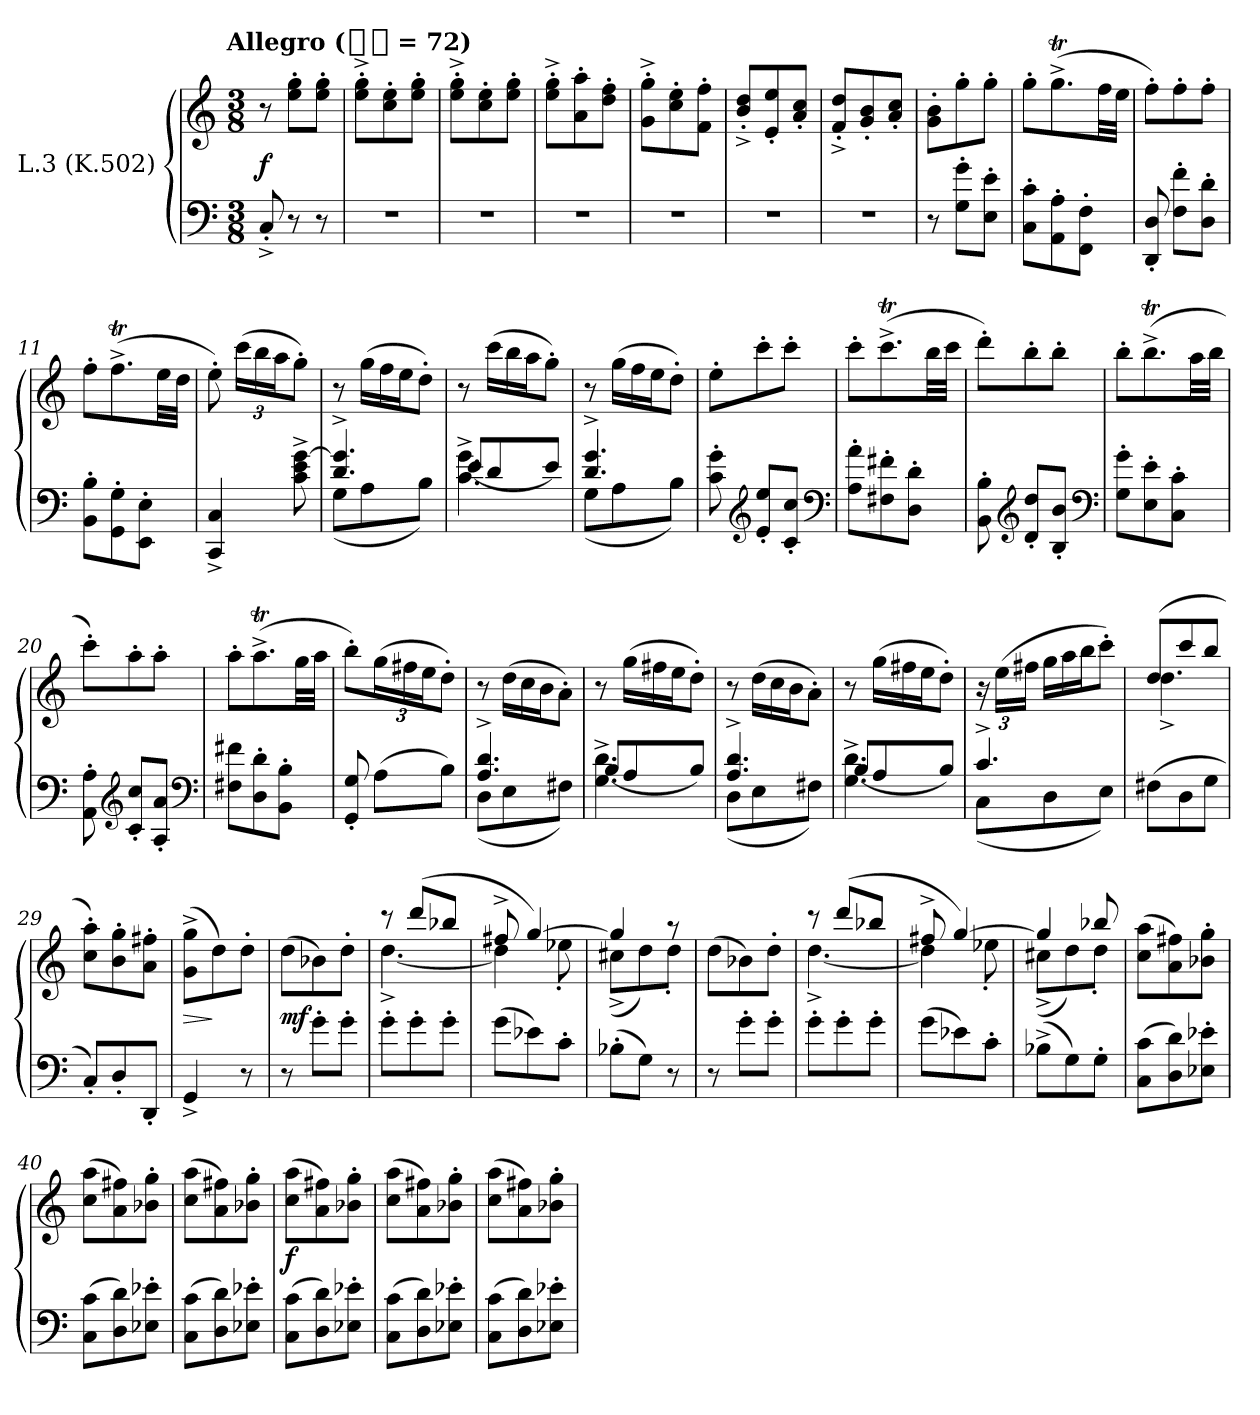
**kern	**kern	**dynam
*part1	*part1	*part1
*staff2	*staff1	*staff1/2
*I"L.3 (K.502)	*	*
*clefF4	*clefG2	*
*k[]	*k[]	*
*C:	*C:	*
!!LO:TX:omd:t=Allegro ([quarter-dot] = 72)
*M3/8	*M3/8	*
*MM108	*MM108	*
=1	=1	=1
8C'^	8r	f
8r	8ee' 8gg'L	.
8r	8ee' 8gg'J	.
=2	=2	=2
4.r	8ee'^ 8gg'^L	.
.	8cc' 8ee'	.
.	8ee' 8gg'J	.
=3	=3	=3
4.r	8ee'^ 8gg'^L	.
.	8cc' 8ee'	.
.	8ee' 8gg'J	.
=4	=4	=4
4.r	8ee'^ 8gg'^L	.
.	8a' 8aa'	.
.	8dd' 8ff'J	.
=5	=5	=5
4.r	8g'^ 8gg'^L	.
.	8cc' 8ee'	.
.	8f' 8ff'J	.
=6	=6	=6
4.r	8b'^ 8dd'^L	.
.	8e' 8ee'	.
.	8a' 8cc'J	.
!!LO:LB:g=z
=7	=7	=7
4.r	8f'^ 8dd'^L	.
.	8g' 8b'	.
.	8a' 8cc'J	.
=8	=8	=8
8r	8g' 8b'L	.
8G' 8g'L	8gg'	.
8E' 8e'J	8gg'J	.
=9	=9	=9
8C' 8c'L	8gg'L	.
8AA' 8A'	(8.ggT^	.
8FF' 8F'J	.	.
.	32ffLL	.
.	32eeJJJ	.
=10	=10	=10
8DD' 8D'	8ff'L)	.
8F' 8f'L	8ff'	.
8D' 8d'J	8ff'J	.
=11	=11	=11
8BB'\ 8B'\L	8ff'L	.
8GG'\ 8G'\	(8.ffT^	.
8EE'\ 8E'\J	.	.
.	32eeLL	.
.	32ddJJJ	.
=12	=12	=12
4CC^ 4C^	8ee')	.
.	(24cccLL	.
.	24bb	.
.	24aaJ	.
8c^ 8e^ [8g^	8gg'J)	.
!!LO:LB:g=z
=13	=13	=13
*^	*	*
4.d^ 4.g]^	(8GL	8r	.
*	*	*Xtuplet	*
.	8A	(24ggLL	.
.	.	24ff	.
.	.	24eeJ	.
.	8BJ)	8dd'J)	.
=14	=14	=14	=14
4.c^<\ 4.g^<\	(8e/L	8r	.
.	8d/	(24cccLL	.
.	.	24bb	.
.	.	24aaJ	.
.	8e/J)	8gg'J)	.
=15	=15	=15	=15
4.d^ 4.g^	(8GL	8r	.
.	8A	(24ggLL	.
.	.	24ff	.
.	.	24eeJ	.
.	8BJ)	8dd'J)	.
*v	*v	*	*
=16	=16	=16
8c' 8g'	8ee'L	.
*clefG2	*	*
8e' 8ee'L	8ccc'	.
8c' 8cc'J	8ccc'J	.
*clefF4	*	*
=17	=17	=17
8A' 8a'L	8ccc'L	.
8F#X' 8f#X'	(8.cccT^	.
8D' 8d'J	.	.
.	32bbLL	.
.	32cccJJJ	.
=18	=18	=18
8BB' 8B'	8ddd'L)	.
*clefG2	*	*
8d' 8dd'L	8bb'	.
8B' 8b'J	8bb'J	.
*clefF4	*	*
!!LO:LB:g=z
=19	=19	=19
8G' 8g'L	8bb'L	.
8E' 8e'	(8.bbt^	.
8C' 8c'J	.	.
.	32aaLL	.
.	32bbJJJ	.
=20	=20	=20
8AA' 8A'	8ccc'L)	.
*clefG2	*	*
8c' 8cc'L	8aa'	.
8A' 8a'J	8aa'J	.
*clefF4	*	*
=21	=21	=21
8F#X 8f#XL	8aa'L	.
8D' 8d'	(8.aaT^	.
8BB' 8B'J	.	.
.	32ggLL	.
.	32aaJJJ	.
=22	=22	=22
8GG' 8G'	8bb'L)	.
*	*tuplet	*
(8AL	(24ggL	.
.	24ff#X	.
.	24eeJ	.
8BJ)	8dd'J)	.
=23	=23	=23
*^	*	*
4.A^ 4.d^	(8DL	8r	.
*	*	*Xtuplet	*
.	8E	(24ddLL	.
.	.	24cc	.
.	.	24bJ	.
.	8F#XJ)	8a'J)	.
=24	=24	=24	=24
4.G^\ 4.d^\	(>8B/L	8r	.
.	8A/	(24ggLL	.
.	.	24ff#X	.
.	.	24eeJ	.
.	8B/J)	8dd'J)	.
!!LO:LB:g=z
=25	=25	=25	=25
4.A^ 4.d^	(8DL	8r	.
.	8E	(24ddLL	.
.	.	24cc	.
.	.	24bJ	.
.	8F#XJ)	8a'J)	.
=26	=26	=26	=26
4.G^\ 4.d^\	(>8B/L	8r	.
.	8A/	(24ggLL	.
.	.	24ff#X	.
.	.	24eeJ	.
.	8B/J)	8dd'J)	.
=27	=27	=27	=27
*	*	*tuplet	*
*	*	*Xbrackettup	*
4.c^	(8CL	24r	.
.	.	(24eeLL	.
.	.	24ff#XJJ	.
*	*	*Xtuplet	*
.	8D	24ggLL	.
.	.	24aa	.
.	.	24bbJ	.
.	8EJ)	8ccc'J)	.
*v	*v	*	*
=28	=28	=28
*	*^	*
(8F#XL	(8ddL	4.dd^	.
8D	8ccc	.	.
8GJ	8bbJ	.	.
*	*v	*v	*
=29	=29	=29
8C'L)	8cc' 8aa'L)	.
8D'	8b' 8gg'	.
8DD'J	8a' 8ff#X'J	.
=30	=30	=30
4GG^	(8g^ 8gg^L	>
.	8dd)	]
8r	8dd'J	.
!!LO:LB:g=z
=31	=31	=31
8r	(8ddL	mf
8g'L	8b-X)	.
8g'J	8dd'J	.
=32	=32	=32
*	*^	*
8g'L	8r	[4.dd^	.
8g'	(8dddL	.	.
8g'J	8bb-XJ	.	.
=33	=33	=33	=33
(8gL	8ff#X^	4dd]	.
8e-X)	[4gg)	.	.
8c'J	.	8ee-X'	.
=34	=34	=34	=34
(8B-X'L	4gg]	(8cc#X^L	.
8GJ)	.	8dd)	.
8r	8r	8dd'J	.
*	*v	*v	*
=35	=35	=35
8r	(8ddL	.
8g'L	8b-X)	.
8g'J	8dd'J	.
=36	=36	=36
*	*^	*
8g'L	8r	[4.dd^	.
8g'	(8dddL	.	.
8g'J	8bb-XJ	.	.
=37	=37	=37	=37
(8gL	8ff#X^	4dd]	.
8e-X)	[4gg)	.	.
8c'J	.	8ee-X'	.
!!LO:PB:g=z	!!
=38	=38	=38	=38
(8B-X^L	4gg]	(8cc#X^L	.
8G)	.	8dd)	.
8G'J	8bb-X	8dd'J	.
=39	=39	=39	=39
!	!LO:TX:c:t=cresc.	!	!
*	*v	*v	*
(8C 8cL	(8cc 8aaL	.
8D 8d)	8a 8ff#X)	.
8E-X' 8e-X'J	8b-X' 8gg'J	.
=40	=40	=40
(8C 8cL	(8cc 8aaL	.
8D 8d)	8a 8ff#X)	.
8E-X' 8e-X'J	8b-X' 8gg'J	.
=41	=41	=41
(8C 8cL	(8cc 8aaL	.
8D 8d)	8a 8ff#X)	.
8E-X' 8e-X'J	8b-X' 8gg'J	.
=42	=42	=42
(8C 8cL	(8cc 8aaL	f
8D 8d)	8a 8ff#X)	.
8E-X' 8e-X'J	8b-X' 8gg'J	.
=43	=43	=43
(8C 8cL	(8cc 8aaL	.
8D 8d)	8a 8ff#X)	.
8E-X' 8e-X'J	8b-X' 8gg'J	.
=44	=44	=44
(8C 8cL	(8cc 8aaL	.
8D 8d)	8a 8ff#X)	.
8E-X' 8e-X'J	8b-X' 8gg'J	.
=	=	=
*-	*-	*-
